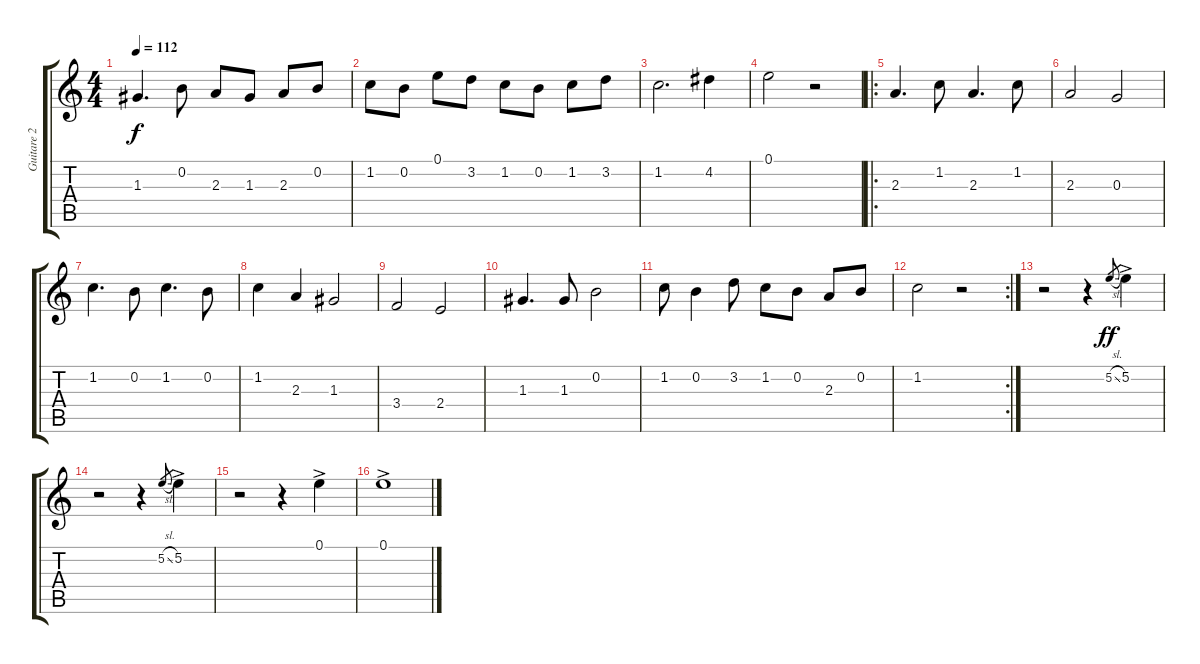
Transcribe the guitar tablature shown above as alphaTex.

\track ("Guitare 2" "Guitare 2") {instrument acousticguitarnylon}
\staff {score tabs}
\tuning (E4 B3 G3 D3 A2 E2) {hide}
\ts (4 4)
\tempo 112
\clef g2
\ks c
1.3.4{d dy f} 0.2.8 2.3.8 1.3.8 2.3.8 0.2.8 |
1.2.8 0.2.8 0.1.8 3.2.8 1.2.8 0.2.8 1.2.8 3.2.8 |
1.2.2{d} 4.2.4 |
0.1.2 r.2 |
\ro
2.3.4{d} 1.2.8 2.3.4{d} 1.2.8 |
2.3.2 0.3.2 |
1.2.4{d} 0.2.8 1.2.4{d} 0.2.8 |
1.2.4 2.3.4 1.3.2 |
3.4.2 2.4.2 |
1.3.4{d} 1.3.8 0.2.2 |
1.2.8 0.2.4 3.2.8 1.2.8 0.2.8 2.3.8 0.2.8 |
\rc 2
1.2.2 r.2 |
r.2 r.4 5.2{sl}.8{gr dy ff} 5.2{ac}.4 |
r.2 r.4 5.2{sl}.8{gr} 5.2{ac}.4 |
r.2 r.4 0.1{ac}.4 |
0.1{ac}.1
